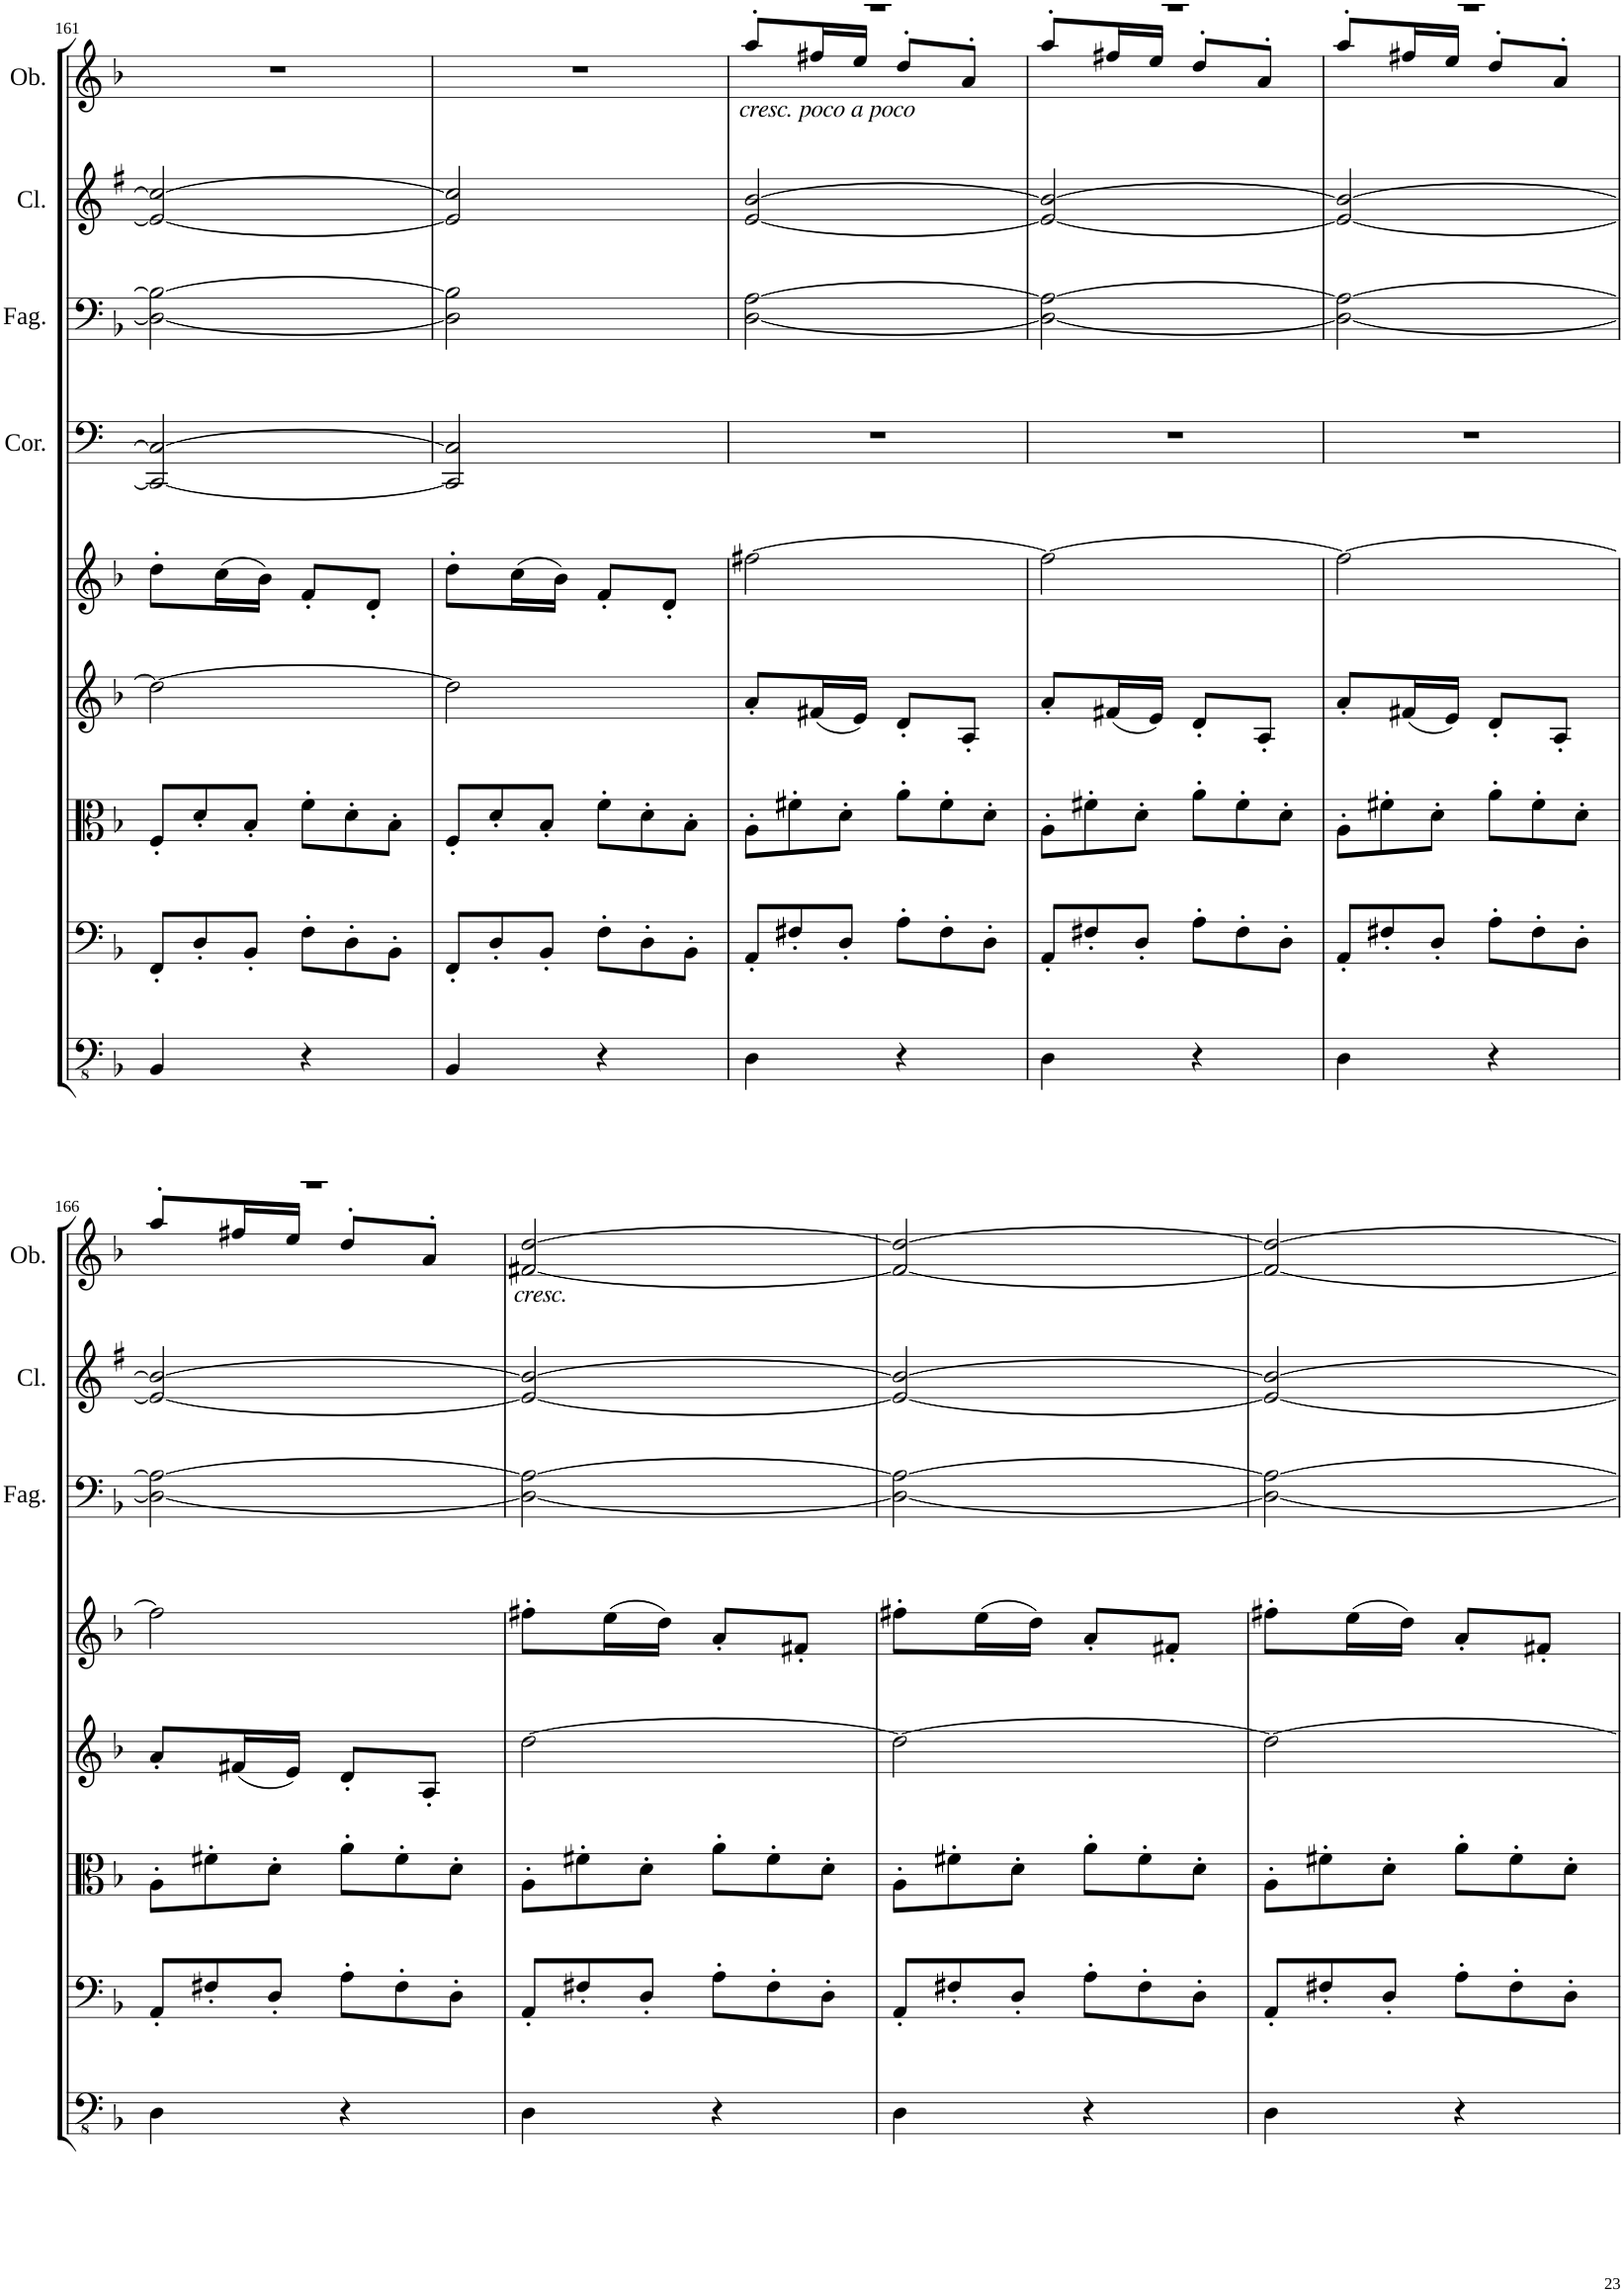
**kern	**kern	**kern	**kern	**kern	**kern	**kern	**kern	**kern
*part9	*part8	*part7	*part6	*part5	*part4	*part3	*part2	*part1
*staff9	*staff8	*staff7	*staff6	*staff5	*staff4	*staff3	*staff2	*staff1
*I"Basso	*I"Violoncello	*I"Viola	*I"Violino II	*I"Violino I	*I"Corni in F	*I"Fagotti	*I"Clarinetti in B	*I"Oboi
*	*	*	*	*	*I'Cor.	*I'Fag.	*I'Cl.	*I'Ob.
!!LO:PB:g=z
*clefFv4	*clefF4	*clefC3	*clefG2	*clefG2	*clefF4	*clefF4	*clefG2	*clefG2
*	*	*	*	*	*Trd4c7	*	*Trd1c2	*
*k[b-]	*k[b-]	*k[b-]	*k[b-]	*k[b-]	*k[]	*k[b-]	*k[f#]	*k[b-]
*M2/4	*M2/4	*M2/4	*M2/4	*M2/4	*M2/4	*M2/4	*M2/4	*M2/4
*	*Xtuplet	*Xtuplet	*	*	*	*	*	*
=161	=161	=161	=161	=161	=161	=161	=161	=161
4BBB-/	12FF'/L	12F'/L	2dd\_	8dd'\L	2CC/_ 2C/_	2D\_ 2B-\_	2e/_ 2cc/_	2r
.	12D'/	12d'/	.	.	.	.	.	.
.	.	.	.	(16cc\L	.	.	.	.
.	12BB-'/J	12B-'/J	.	.	.	.	.	.
.	.	.	.	16b-\JJ)	.	.	.	.
4r	12F'\L	12f'\L	.	8f'/L	.	.	.	.
.	12D'\	12d'\	.	.	.	.	.	.
.	.	.	.	8d'/J	.	.	.	.
.	12BB-'\J	12B-'\J	.	.	.	.	.	.
=162	=162	=162	=162	=162	=162	=162	=162	=162
4BBB-/	12FF'/L	12F'/L	2dd\]	8dd'\L	2CC/] 2C/]	2D\] 2B-\]	2e/] 2cc/]	2r
.	12D'/	12d'/	.	.	.	.	.	.
.	.	.	.	(16cc\L	.	.	.	.
.	12BB-'/J	12B-'/J	.	.	.	.	.	.
.	.	.	.	16b-\JJ)	.	.	.	.
4r	12F'\L	12f'\L	.	8f'/L	.	.	.	.
.	12D'\	12d'\	.	.	.	.	.	.
.	.	.	.	8d'/J	.	.	.	.
.	12BB-'\J	12B-'\J	.	.	.	.	.	.
=163	=163	=163	=163	=163	=163	=163	=163	=163
*	*	*	*	*	*	*	*	*^
!	!	!	!	!	!	!	!	!LO:TX:b:i:t=cresc. poco a poco	!
4DD\	12AA'/L	12A'\L	8a'/L	[2ff#X\	2r	[2D\ [2A\	[2e/ [2b/	2r	8aa'/L
.	12F#X'/	12f#X'\	.	.	.	.	.	.	.
.	.	.	(16f#X/L	.	.	.	.	.	16ff#X/L
.	12D'/J	12d'\J	.	.	.	.	.	.	.
.	.	.	16e/JJ)	.	.	.	.	.	16ee/JJ
4r	12A'\L	12a'\L	8d'/L	.	.	.	.	.	8dd'/L
.	12F#'\	12f#'\	.	.	.	.	.	.	.
.	.	.	8A'/J	.	.	.	.	.	8a'/J
.	12D'\J	12d'\J	.	.	.	.	.	.	.
=164	=164	=164	=164	=164	=164	=164	=164	=164	=164
4DD\	12AA'/L	12A'\L	8a'/L	2ff#\_	2r	2D\_ 2A\_	2e/_ 2b/_	2r	8aa'/L
.	12F#X'/	12f#X'\	.	.	.	.	.	.	.
.	.	.	(16f#X/L	.	.	.	.	.	16ff#X/L
.	12D'/J	12d'\J	.	.	.	.	.	.	.
.	.	.	16e/JJ)	.	.	.	.	.	16ee/JJ
4r	12A'\L	12a'\L	8d'/L	.	.	.	.	.	8dd'/L
.	12F#'\	12f#'\	.	.	.	.	.	.	.
.	.	.	8A'/J	.	.	.	.	.	8a'/J
.	12D'\J	12d'\J	.	.	.	.	.	.	.
=165	=165	=165	=165	=165	=165	=165	=165	=165	=165
4DD\	12AA'/L	12A'\L	8a'/L	2ff#\_	2r	2D\_ 2A\_	2e/_ 2b/_	2r	8aa'/L
.	12F#X'/	12f#X'\	.	.	.	.	.	.	.
.	.	.	(16f#X/L	.	.	.	.	.	16ff#X/L
.	12D'/J	12d'\J	.	.	.	.	.	.	.
.	.	.	16e/JJ)	.	.	.	.	.	16ee/JJ
4r	12A'\L	12a'\L	8d'/L	.	.	.	.	.	8dd'/L
.	12F#'\	12f#'\	.	.	.	.	.	.	.
.	.	.	8A'/J	.	.	.	.	.	8a'/J
.	12D'\J	12d'\J	.	.	.	.	.	.	.
!!LO:LB:g=z	!!
=166	=166	=166	=166	=166	=166	=166	=166	=166	=166
4DD\	12AA'/L	12A'\L	8a'/L	2ff#\]	2r	2D\_ 2A\_	2e/_ 2b/_	2r	8aa'/L
.	12F#X'/	12f#X'\	.	.	.	.	.	.	.
.	.	.	(16f#X/L	.	.	.	.	.	16ff#X/L
.	12D'/J	12d'\J	.	.	.	.	.	.	.
.	.	.	16e/JJ)	.	.	.	.	.	16ee/JJ
4r	12A'\L	12a'\L	8d'/L	.	.	.	.	.	8dd'/L
.	12F#'\	12f#'\	.	.	.	.	.	.	.
.	.	.	8A'/J	.	.	.	.	.	8a'/J
.	12D'\J	12d'\J	.	.	.	.	.	.	.
*	*	*	*	*	*	*	*	*v	*v
=167	=167	=167	=167	=167	=167	=167	=167	=167
!	!	!	!	!	!	!	!	!LO:TX:b:i:t=cresc.
4DD\	12AA'/L	12A'\L	[2dd\	8ff#X'\L	2r	2D\_ 2A\_	2e/_ 2b/_	[2f#X/ [2dd/
.	12F#X'/	12f#X'\	.	.	.	.	.	.
.	.	.	.	(16ee\L	.	.	.	.
.	12D'/J	12d'\J	.	.	.	.	.	.
.	.	.	.	16dd\JJ)	.	.	.	.
4r	12A'\L	12a'\L	.	8a'/L	.	.	.	.
.	12F#'\	12f#'\	.	.	.	.	.	.
.	.	.	.	8f#X'/J	.	.	.	.
.	12D'\J	12d'\J	.	.	.	.	.	.
=168	=168	=168	=168	=168	=168	=168	=168	=168
4DD\	12AA'/L	12A'\L	2dd\_	8ff#X'\L	2r	2D\_ 2A\_	2e/_ 2b/_	2f#/_ 2dd/_
.	12F#X'/	12f#X'\	.	.	.	.	.	.
.	.	.	.	(16ee\L	.	.	.	.
.	12D'/J	12d'\J	.	.	.	.	.	.
.	.	.	.	16dd\JJ)	.	.	.	.
4r	12A'\L	12a'\L	.	8a'/L	.	.	.	.
.	12F#'\	12f#'\	.	.	.	.	.	.
.	.	.	.	8f#X'/J	.	.	.	.
.	12D'\J	12d'\J	.	.	.	.	.	.
=169	=169	=169	=169	=169	=169	=169	=169	=169
4DD\	12AA'/L	12A'\L	2dd\_	8ff#X'\L	2r	2D\_ 2A\_	2e/_ 2b/_	2f#/_ 2dd/_
.	12F#X'/	12f#X'\	.	.	.	.	.	.
.	.	.	.	(16ee\L	.	.	.	.
.	12D'/J	12d'\J	.	.	.	.	.	.
.	.	.	.	16dd\JJ)	.	.	.	.
4r	12A'\L	12a'\L	.	8a'/L	.	.	.	.
.	12F#'\	12f#'\	.	.	.	.	.	.
.	.	.	.	8f#X'/J	.	.	.	.
.	12D'\J	12d'\J	.	.	.	.	.	.
=	=	=	=	=	=	=	=	=
*-	*-	*-	*-	*-	*-	*-	*-	*-
